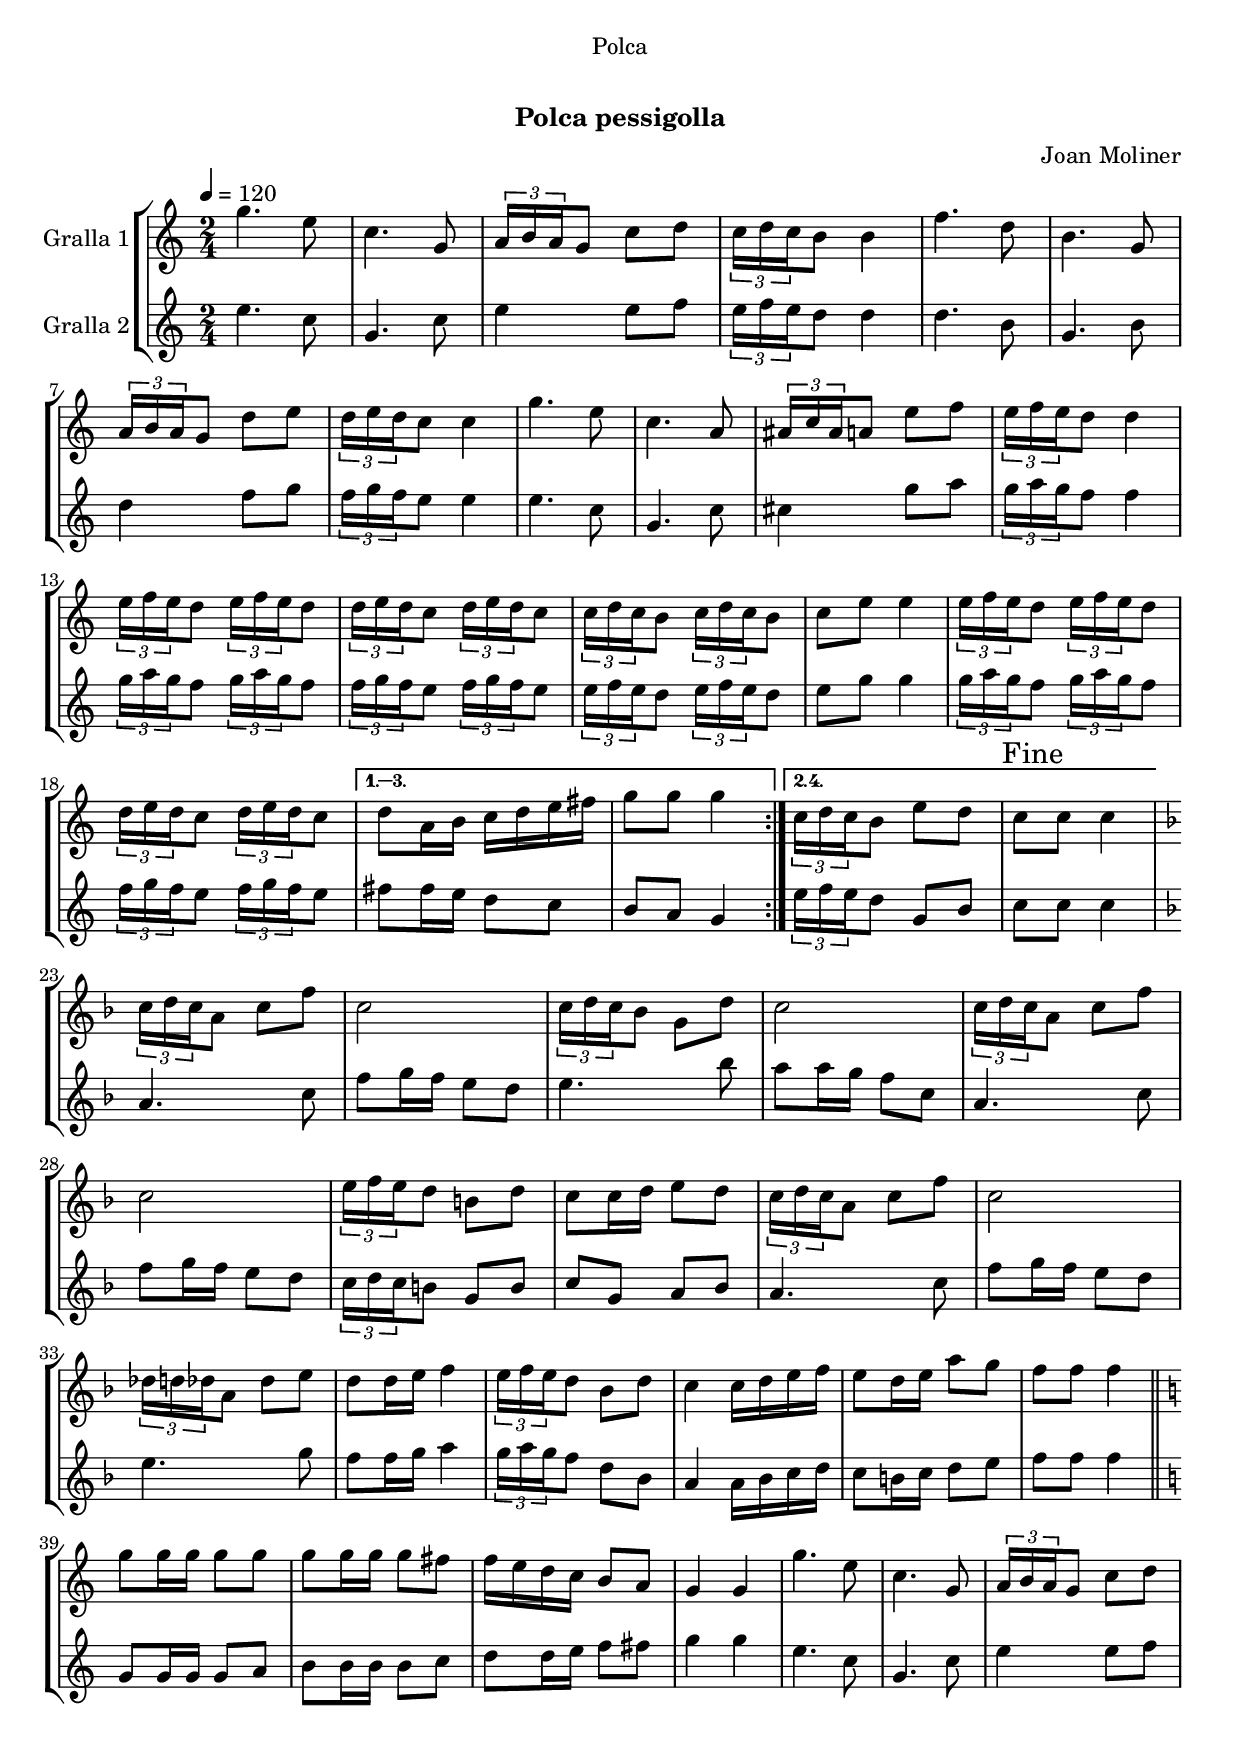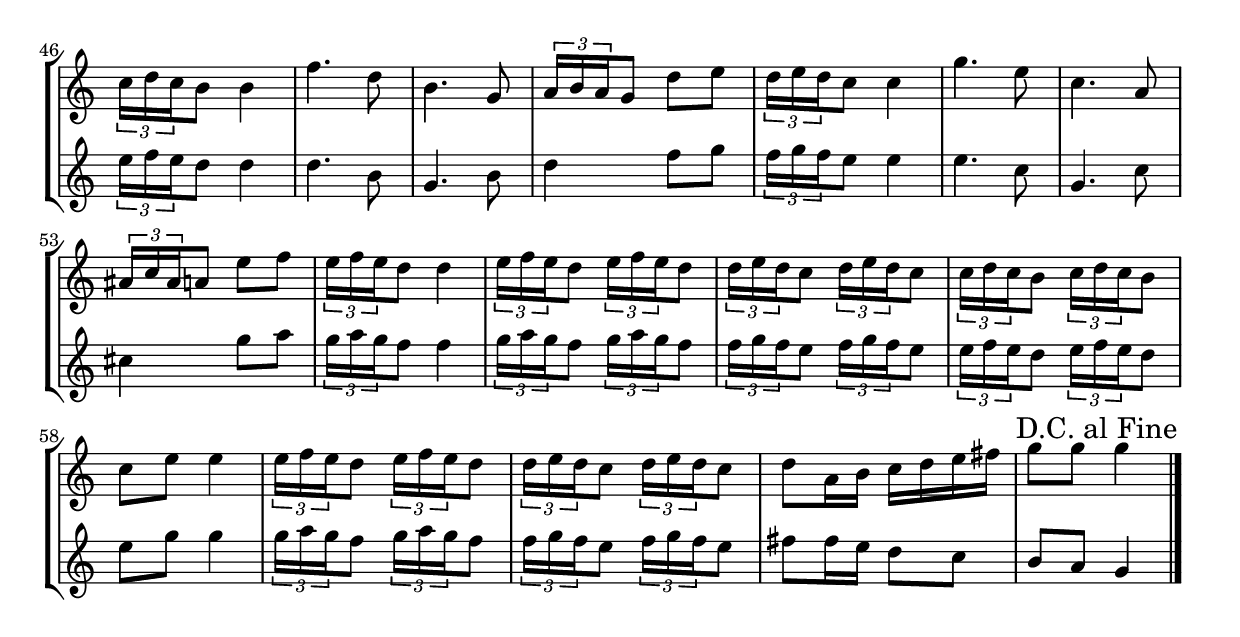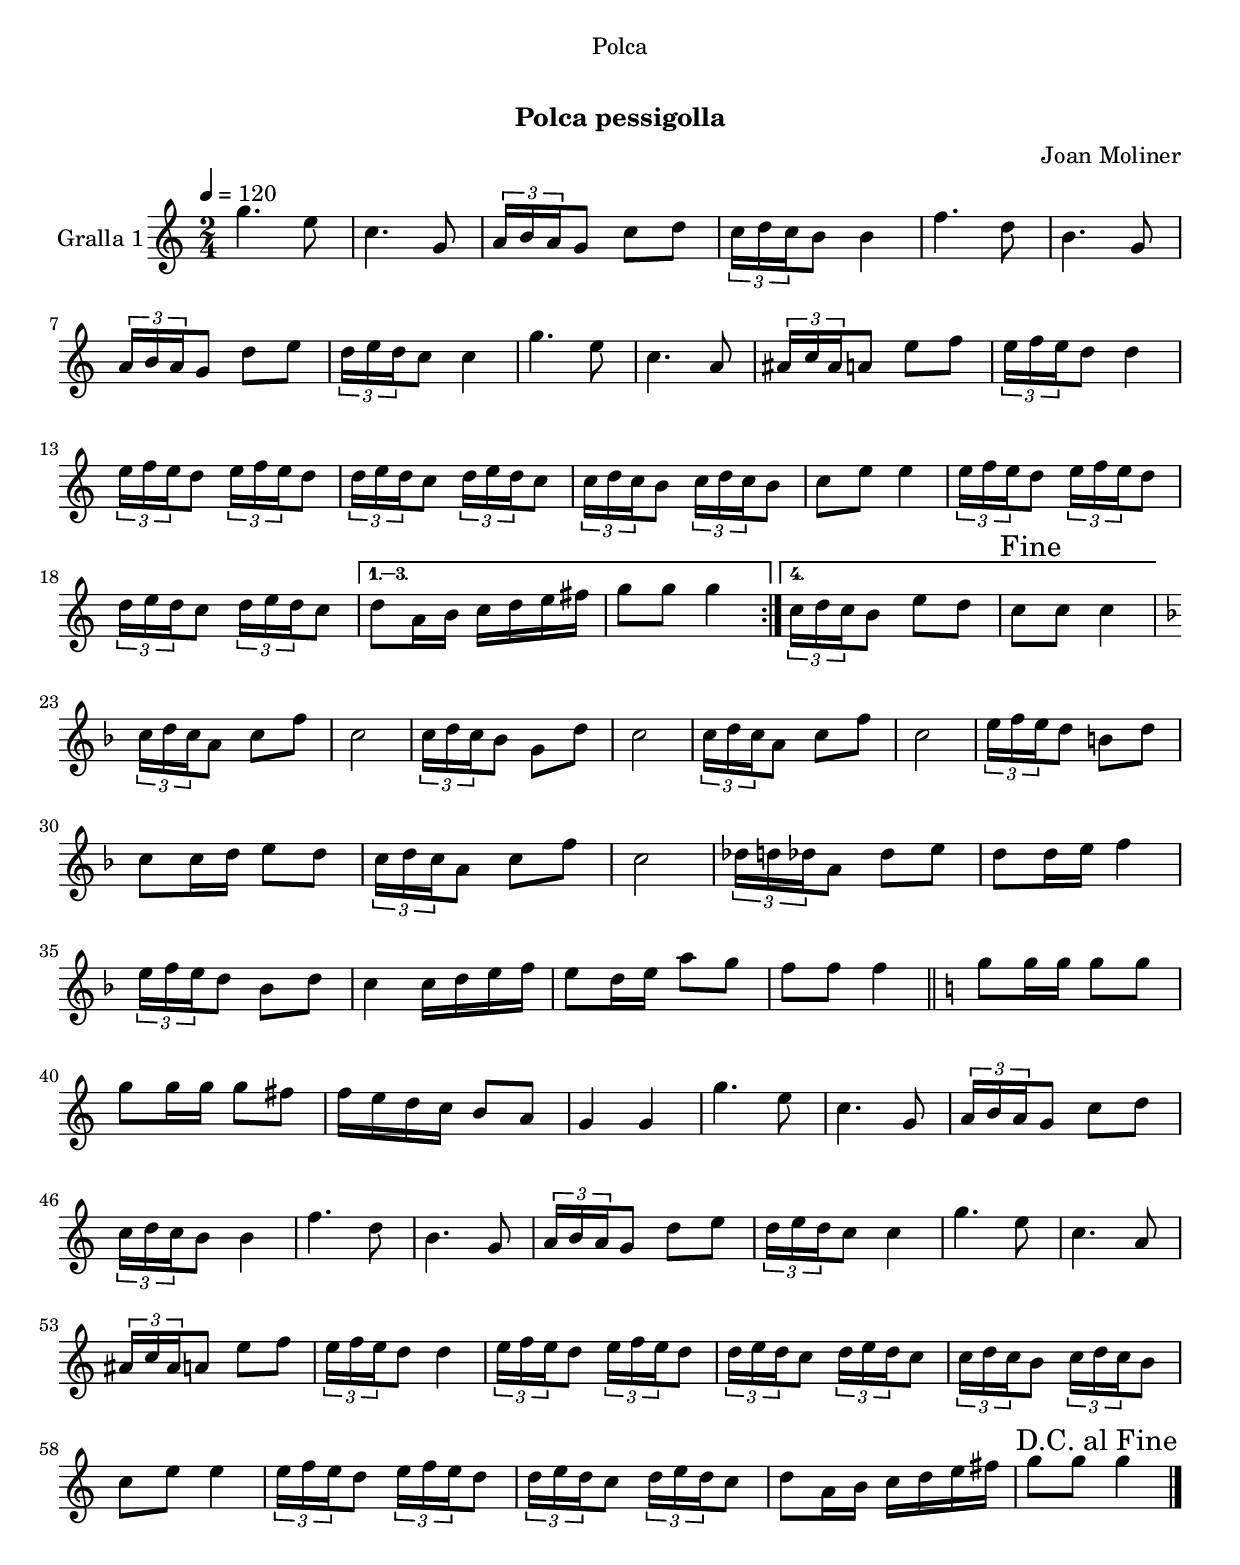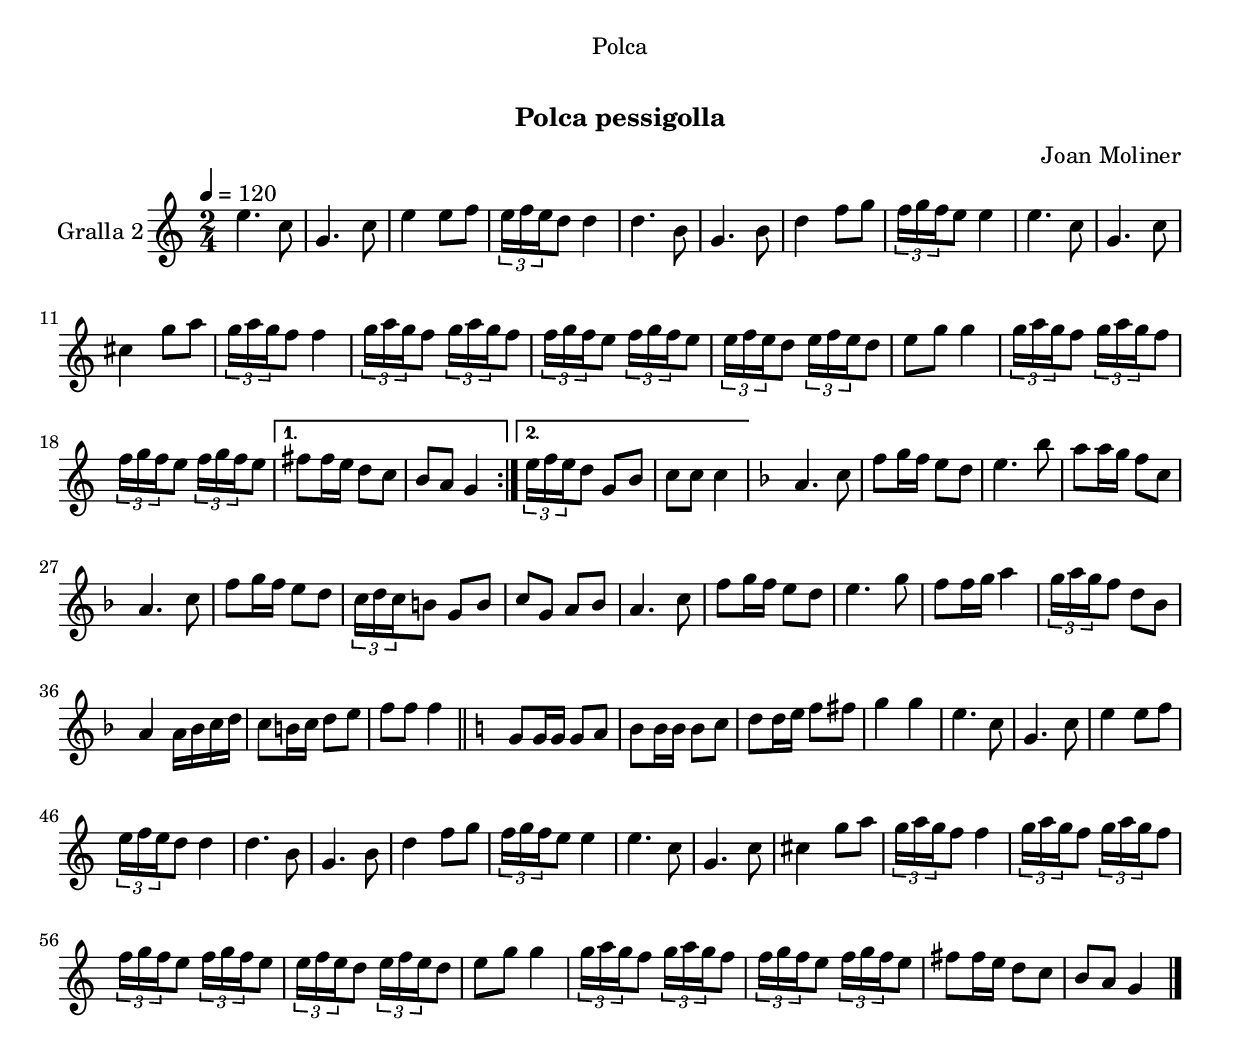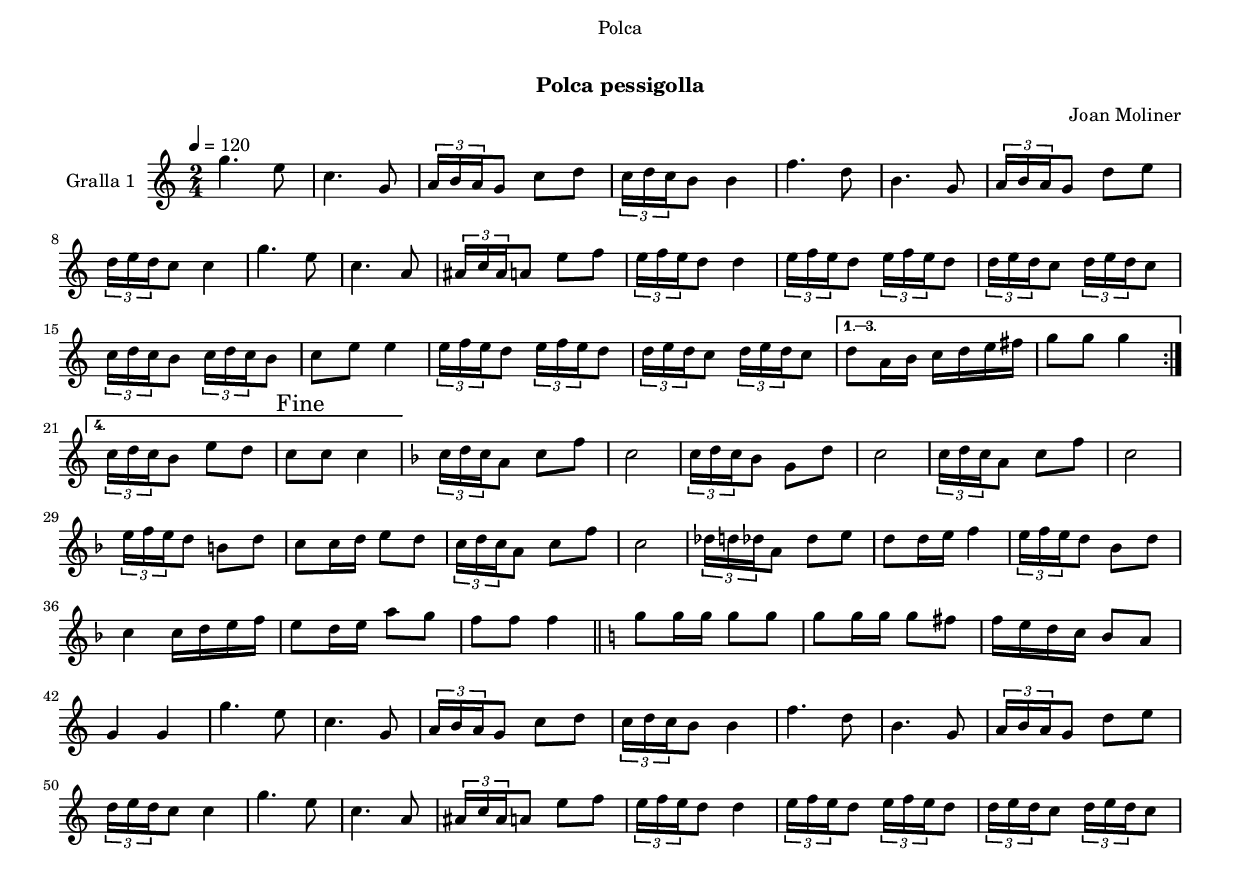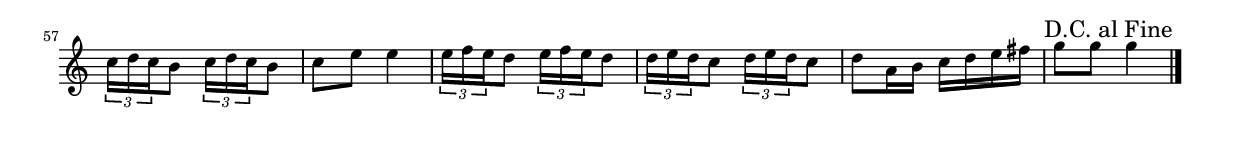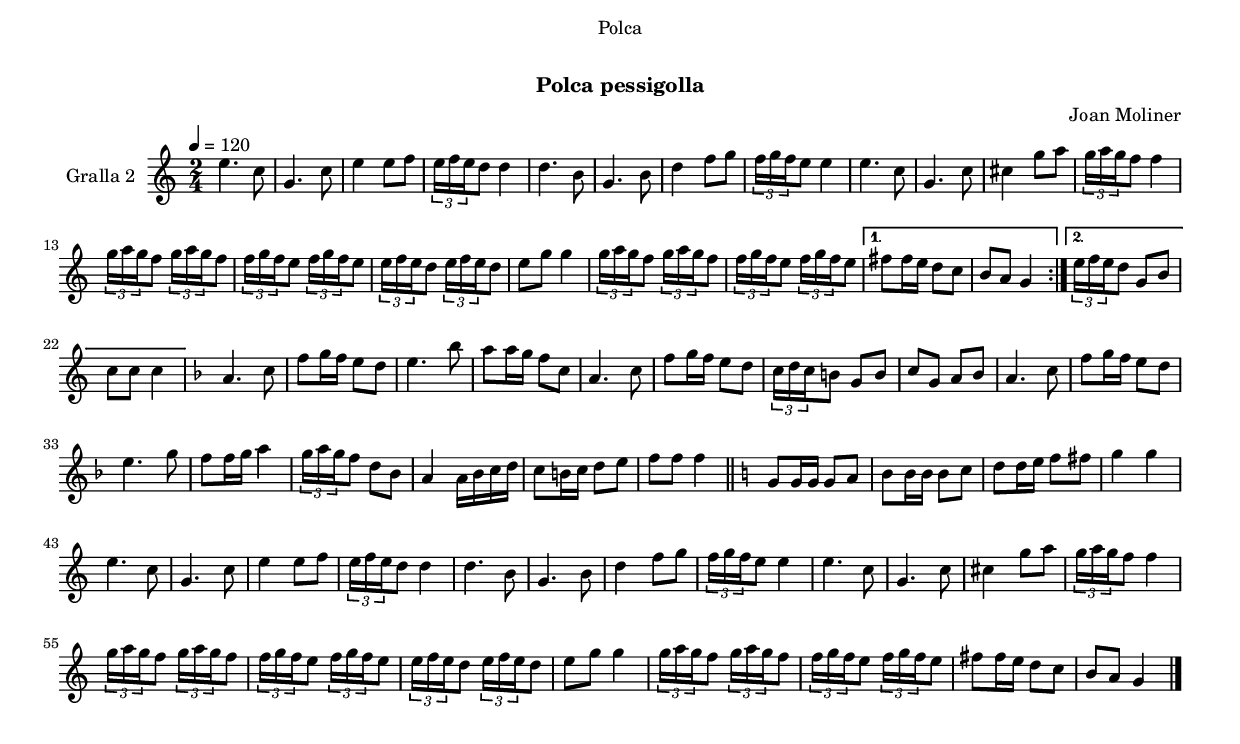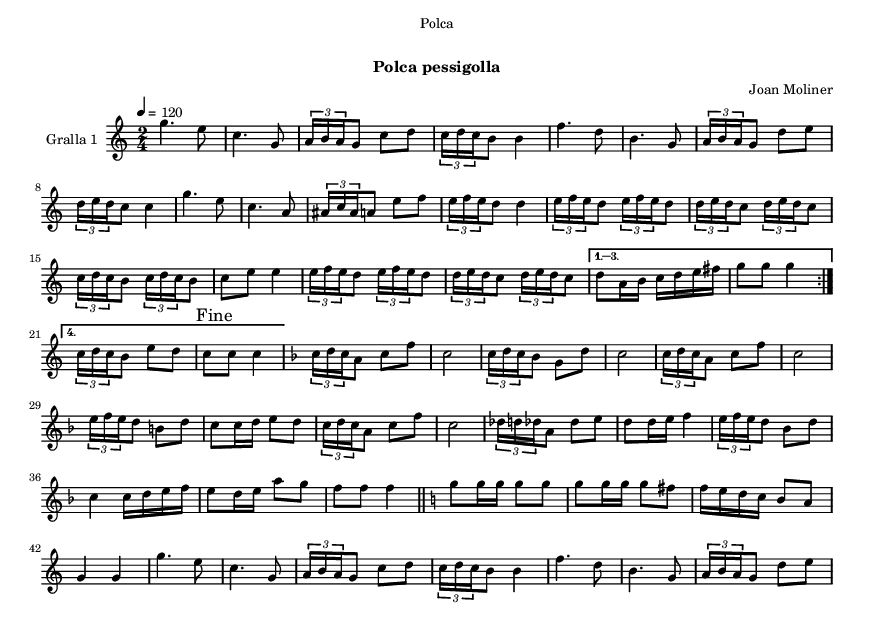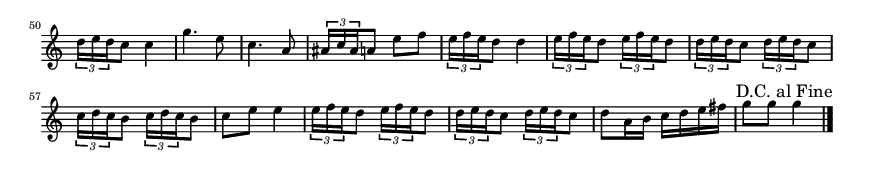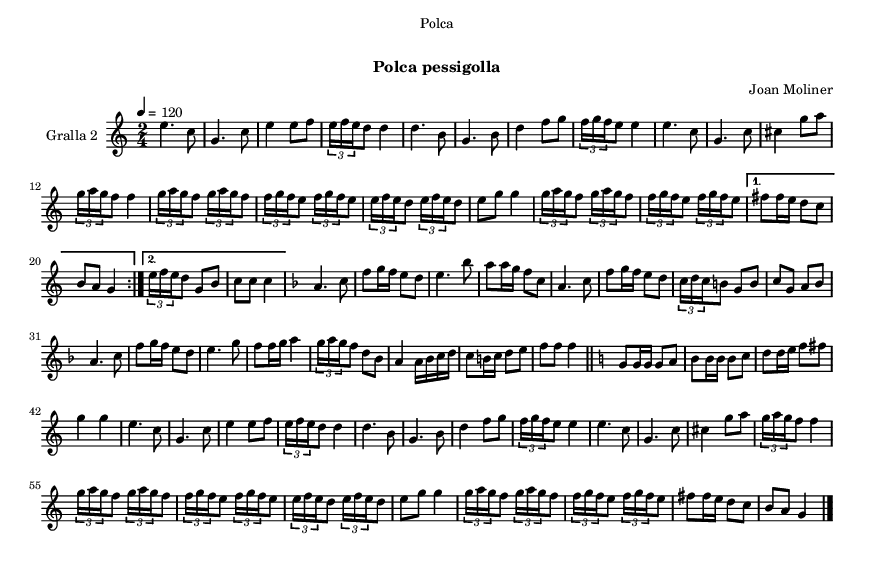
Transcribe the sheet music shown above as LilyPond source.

\version "2.16.0"

\header {
  dedication="Polca"
  title="  "
  subtitle="Polca pessigolla"
  subsubtitle=""
  poet=""
  meter=""
  piece=""
  composer="Joan Moliner"
  arranger=""
  opus=""
  instrument=""
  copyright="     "
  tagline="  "
}

liniaroAa =
\relative g''
{
  \tempo 4=120
  \clef treble
  \key c \major
  \time 2/4
  \repeat volta 4 { g4. e8  |
  c4. g8  |
  \times 2/3 { a16 b a } g8 c d  |
  \times 2/3 { c16 d c } b8 b4  |
  %05
  f'4. d8  |
  b4. g8  |
  \times 2/3 { a16 b a } g8 d' e  |
  \times 2/3 { d16 e d } c8 c4  |
  g'4. e8  |
  %10
  c4. a8  |
  \times 2/3 { ais16 c ais } a8 e' f  |
  \times 2/3 { e16 f e } d8 d4  |
  \times 2/3 { e16 f e } d8 \times 2/3 { e16 f e } d8  |
  \times 2/3 { d16 e d } c8 \times 2/3 { d16 e d } c8  |
  %15
  \times 2/3 { c16 d c } b8 \times 2/3 { c16 d c } b8  |
  c8 e e4  |
  \times 2/3 { e16 f e } d8 \times 2/3 { e16 f e } d8  |
  \times 2/3 { d16 e d } c8 \times 2/3 { d16 e d } c8 }
  \alternative { { d8 a16 b c d e fis  |
  %20
  g8 g g4 }
  { \times 2/3 { c,16 d c } b8 e d  |
  \mark "Fine" c8 c c4 } }
  \key f \major   \times 2/3 { c16 d c } a8 c f  |
  c2  |
  %25
  \times 2/3 { c16 d c } bes8 g d'  |
  c2  |
  \times 2/3 { c16 d c } a8 c f  |
  c2  |
  \times 2/3 { e16 f e } d8 b d  |
  %30
  c8 c16 d e8 d  |
  \times 2/3 { c16 d c } a8 c f  |
  c2  |
  \times 2/3 { des16 d des } a8 des e  |
  d8 d16 e f4  |
  %35
  \times 2/3 { e16 f e } d8 bes d  |
  c4 c16 d e f  |
  e8 d16 e a8 g  |
  f8 f f4  \bar "||"
  \key c \major   g8 g16 g g8 g  |
  %40
  g8 g16 g g8 fis  |
  f16 e d c b8 a  |
  g4 g  |
  g'4. e8  |
  c4. g8  |
  %45
  \times 2/3 { a16 b a } g8 c d  |
  \times 2/3 { c16 d c } b8 b4  |
  f'4. d8  |
  b4. g8  |
  \times 2/3 { a16 b a } g8 d' e  |
  %50
  \times 2/3 { d16 e d } c8 c4  |
  g'4. e8  |
  c4. a8  |
  \times 2/3 { ais16 c ais } a8 e' f  |
  \times 2/3 { e16 f e } d8 d4  |
  %55
  \times 2/3 { e16 f e } d8 \times 2/3 { e16 f e } d8  |
  \times 2/3 { d16 e d } c8 \times 2/3 { d16 e d } c8  |
  \times 2/3 { c16 d c } b8 \times 2/3 { c16 d c } b8  |
  c8 e e4  |
  \times 2/3 { e16 f e } d8 \times 2/3 { e16 f e } d8  |
  %60
  \times 2/3 { d16 e d } c8 \times 2/3 { d16 e d } c8  |
  d8 a16 b c d e fis  |
  \mark "D.C. al Fine" g8 g g4  \bar "|."
}

liniaroAb =
\relative e''
{
  \tempo 4=120
  \clef treble
  \key c \major
  \time 2/4
  \repeat volta 2 { e4. c8  |
  g4. c8  |
  e4 e8 f  |
  \times 2/3 { e16 f e } d8 d4  |
  %05
  d4. b8  |
  g4. b8  |
  d4 f8 g  |
  \times 2/3 { f16 g f } e8 e4  |
  e4. c8  |
  %10
  g4. c8  |
  cis4 g'8 a  |
  \times 2/3 { g16 a g } f8 f4  |
  \times 2/3 { g16 a g } f8 \times 2/3 { g16 a g } f8  |
  \times 2/3 { f16 g f } e8 \times 2/3 { f16 g f } e8  |
  %15
  \times 2/3 { e16 f e } d8 \times 2/3 { e16 f e } d8  |
  e8 g g4  |
  \times 2/3 { g16 a g } f8 \times 2/3 { g16 a g } f8  |
  \times 2/3 { f16 g f } e8 \times 2/3 { f16 g f } e8 }
  \alternative { { fis8 fis16 e d8 c  |
  %20
  b8 a g4 }
  { \times 2/3 { e'16 f e } d8 g, b  |
  c8 c c4 } }
  \key f \major   a4. c8  |
  f8 g16 f e8 d  |
  %25
  e4. bes'8  |
  a8 a16 g f8 c  |
  a4. c8  |
  f8 g16 f e8 d  |
  \times 2/3 { c16 d c } b8 g b  |
  %30
  c8 g a bes  |
  a4. c8  |
  f8 g16 f e8 d  |
  e4. g8  |
  f8 f16 g a4  |
  %35
  \times 2/3 { g16 a g } f8 d bes  |
  a4 a16 bes c d  |
  c8 b16 c d8 e  |
  f8 f f4  \bar "||"
  \key c \major   g,8 g16 g g8 a  |
  %40
  b8 b16 b b8 c  |
  d8 d16 e f8 fis  |
  g4 g  |
  e4. c8  |
  g4. c8  |
  %45
  e4 e8 f  |
  \times 2/3 { e16 f e } d8 d4  |
  d4. b8  |
  g4. b8  |
  d4 f8 g  |
  %50
  \times 2/3 { f16 g f } e8 e4  |
  e4. c8  |
  g4. c8  |
  cis4 g'8 a  |
  \times 2/3 { g16 a g } f8 f4  |
  %55
  \times 2/3 { g16 a g } f8 \times 2/3 { g16 a g } f8  |
  \times 2/3 { f16 g f } e8 \times 2/3 { f16 g f } e8  |
  \times 2/3 { e16 f e } d8 \times 2/3 { e16 f e } d8  |
  e8 g g4  |
  \times 2/3 { g16 a g } f8 \times 2/3 { g16 a g } f8  |
  %60
  \times 2/3 { f16 g f } e8 \times 2/3 { f16 g f } e8  |
  fis8 fis16 e d8 c  |
  b8 a g4  \bar "|."
}

\book {

\paper {
  print-page-number = false
  #(set-paper-size "a4")
  #(layout-set-staff-size 20)
}

\bookpart {
  \score {
    \new StaffGroup {
      \override Score.RehearsalMark #'self-alignment-X = #LEFT
      <<
        \new Staff \with {instrumentName = #"Gralla 1" } \liniaroAa
        \new Staff \with {instrumentName = #"Gralla 2" } \liniaroAb
      >>
    }
    \layout {}
  }\score { \unfoldRepeats
    \new StaffGroup {
      \override Score.RehearsalMark #'self-alignment-X = #LEFT
      <<
        \new Staff \with {instrumentName = #"Gralla 1" } \liniaroAa
        \new Staff \with {instrumentName = #"Gralla 2" } \liniaroAb
      >>
    }
    \midi {}
  }
}

\bookpart {
  \header {}
  \score {
    \new StaffGroup {
      \override Score.RehearsalMark #'self-alignment-X = #LEFT
      <<
        \new Staff \with {instrumentName = #"Gralla 1" } \liniaroAa
      >>
    }
    \layout {}
  }\score { \unfoldRepeats
    \new StaffGroup {
      \override Score.RehearsalMark #'self-alignment-X = #LEFT
      <<
        \new Staff \with {instrumentName = #"Gralla 1" } \liniaroAa
      >>
    }
    \midi {}
  }
}

\bookpart {
  \header {}
  \score {
    \new StaffGroup {
      \override Score.RehearsalMark #'self-alignment-X = #LEFT
      <<
        \new Staff \with {instrumentName = #"Gralla 2" } \liniaroAb
      >>
    }
    \layout {}
  }\score { \unfoldRepeats
    \new StaffGroup {
      \override Score.RehearsalMark #'self-alignment-X = #LEFT
      <<
        \new Staff \with {instrumentName = #"Gralla 2" } \liniaroAb
      >>
    }
    \midi {}
  }
}

}

\book {

\paper {
  print-page-number = false
  #(set-paper-size "a5landscape")
  #(layout-set-staff-size 16)
}

\bookpart {
  \header {}
  \score {
    \new StaffGroup {
      \override Score.RehearsalMark #'self-alignment-X = #LEFT
      <<
        \new Staff \with {instrumentName = #"Gralla 1" } \liniaroAa
      >>
    }
    \layout {}
  }
}

\bookpart {
  \header {}
  \score {
    \new StaffGroup {
      \override Score.RehearsalMark #'self-alignment-X = #LEFT
      <<
        \new Staff \with {instrumentName = #"Gralla 2" } \liniaroAb
      >>
    }
    \layout {}
  }
}

}

\book {

\paper {
  print-page-number = false
  #(set-paper-size "a6landscape")
  #(layout-set-staff-size 12)
}

\bookpart {
  \header {}
  \score {
    \new StaffGroup {
      \override Score.RehearsalMark #'self-alignment-X = #LEFT
      <<
        \new Staff \with {instrumentName = #"Gralla 1" } \liniaroAa
      >>
    }
    \layout {}
  }
}

\bookpart {
  \header {}
  \score {
    \new StaffGroup {
      \override Score.RehearsalMark #'self-alignment-X = #LEFT
      <<
        \new Staff \with {instrumentName = #"Gralla 2" } \liniaroAb
      >>
    }
    \layout {}
  }
}

}

